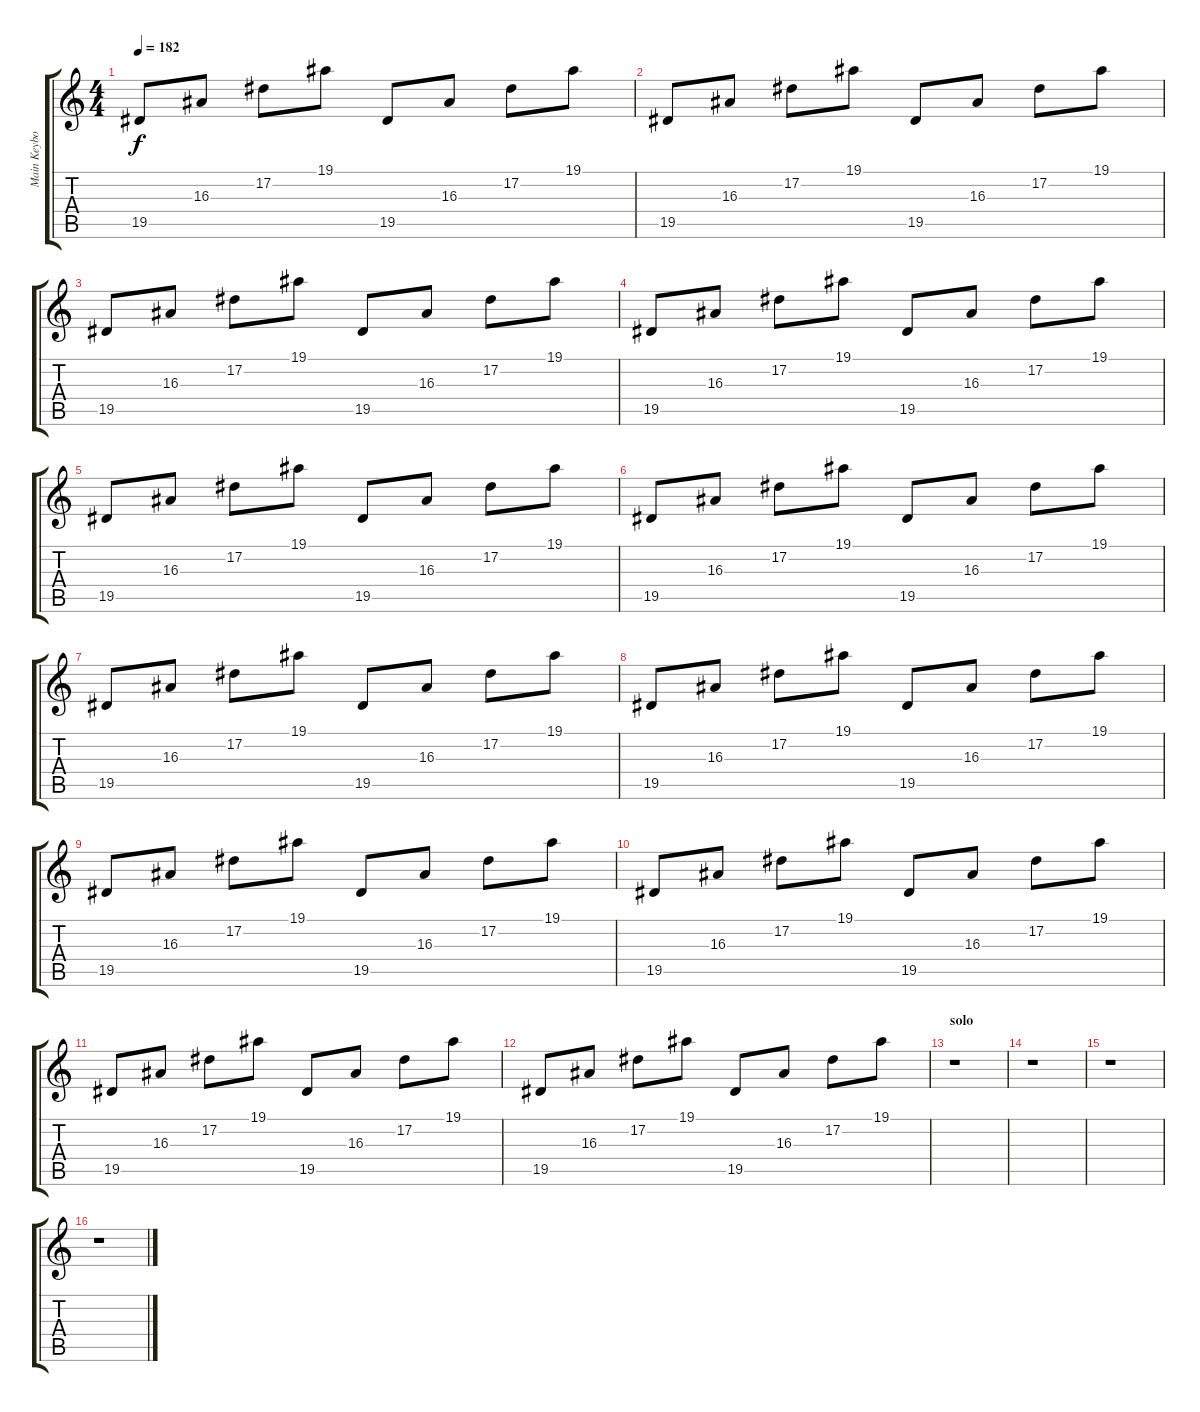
\track ("Main Keyboard Melody" "Main Keybo") {instrument lead8bassandlead}
\staff {score tabs}
\tuning (Eb4 Bb3 Gb3 Db3 Ab2 Eb2) {hide}
\ts (4 4)
\tempo 182
\clef g2
\ks c
19.5.8{dy f} 16.3.8 17.2.8 19.1.8 19.5.8 16.3.8 17.2.8 19.1.8 |
19.5.8 16.3.8 17.2.8 19.1.8 19.5.8 16.3.8 17.2.8 19.1.8 |
19.5.8 16.3.8 17.2.8 19.1.8 19.5.8 16.3.8 17.2.8 19.1.8 |
19.5.8 16.3.8 17.2.8 19.1.8 19.5.8 16.3.8 17.2.8 19.1.8 |
19.5.8 16.3.8 17.2.8 19.1.8 19.5.8 16.3.8 17.2.8 19.1.8 |
19.5.8 16.3.8 17.2.8 19.1.8 19.5.8 16.3.8 17.2.8 19.1.8 |
19.5.8 16.3.8 17.2.8 19.1.8 19.5.8 16.3.8 17.2.8 19.1.8 |
19.5.8 16.3.8 17.2.8 19.1.8 19.5.8 16.3.8 17.2.8 19.1.8 |
19.5.8 16.3.8 17.2.8 19.1.8 19.5.8 16.3.8 17.2.8 19.1.8 |
19.5.8 16.3.8 17.2.8 19.1.8 19.5.8 16.3.8 17.2.8 19.1.8 |
19.5.8 16.3.8 17.2.8 19.1.8 19.5.8 16.3.8 17.2.8 19.1.8 |
19.5.8 16.3.8 17.2.8 19.1.8 19.5.8 16.3.8 17.2.8 19.1.8 |
\section ("" "solo")
r.1 |
r.1 |
r.1 |
r.1
